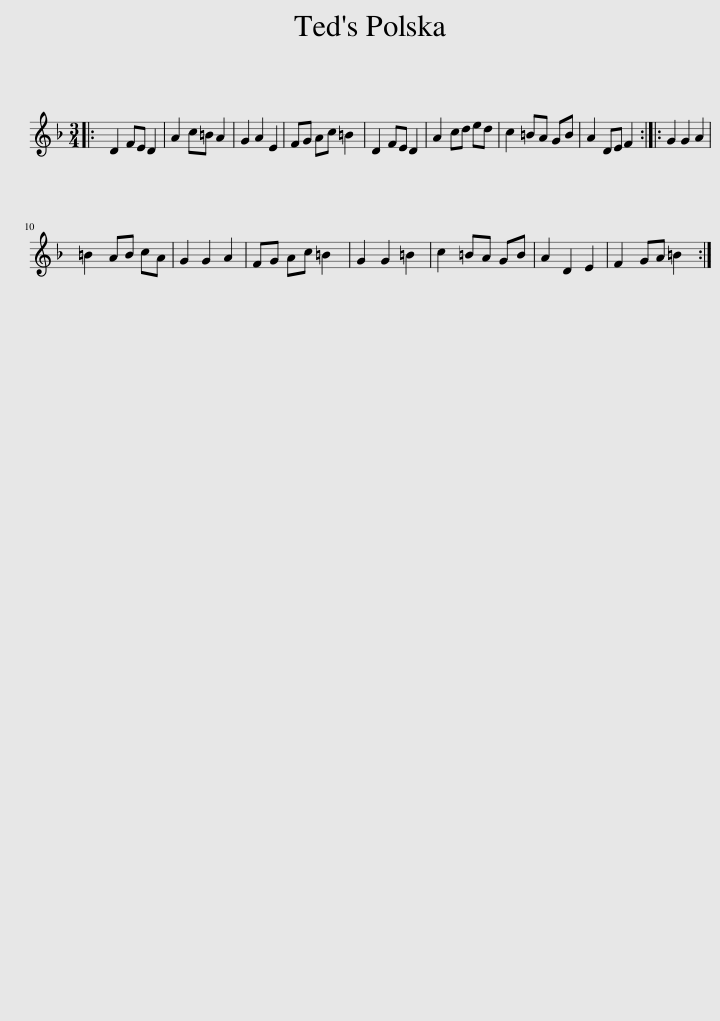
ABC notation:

X:1
L:1/8
M:3/4
I:linebreak $
K:Dmin
V:1 treble
V:1
|: D2 FE D2 | A2 c=B A2 | G2 A2 E2 | FG Ac =B2 | D2 FE D2 | %5
 A2 cd ed | c2 =BA GB | A2 DE F2 :: G2 G2 A2 |$ =B2 AB cA | %10
 G2 G2 A2 | FG Ac =B2 | G2 G2 =B2 | c2 =BA GB | A2 D2 E2 | %15
 F2 GA =B2 :| %16
